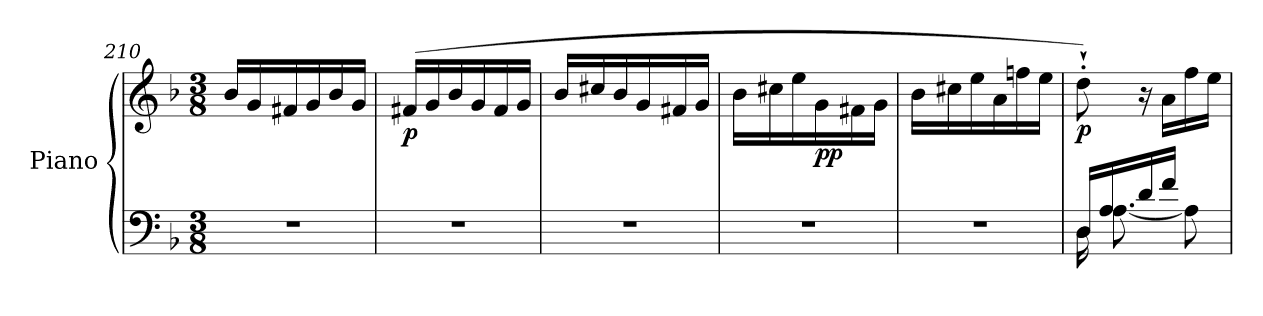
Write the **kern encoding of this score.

**kern	**kern	**dynam
*part1	*part1	*part1
*staff2	*staff1	*staff1/2
*I"Piano	*	*
*I'Pno	*	*
!!LO:LB:g=z
*clefF4	*clefG2	*
*k[b-]	*k[b-]	*
*M3/8	*M3/8	*
=210	=210	=210
4.r	16b-/LL	.
.	16g/	.
.	16f#X/	.
.	16g/	.
.	16b-/	.
.	16g/JJ	.
=211	=211	=211
!	!	!LO:DY:b
4.r	(>16f#X/LL	p
.	16g/	.
.	16b-/	.
.	16g/	.
.	16f#/	.
.	16g/JJ	.
=212	=212	=212
!	!	!LO:DY:b
4.r	16b-/LL	other-dynamics
.	16cc#X/	.
.	16b-/	.
.	16g/	.
.	16f#X/	.
.	16g/JJ	.
=213	=213	=213
4.r	16b-\LL	.
.	16cc#X\	.
.	16ee\	.
!	!	!LO:DY:b
.	16g\	pp
.	16f#X\	.
.	16g\JJ	.
=214	=214	=214
4.r	16b-\LL	.
.	16cc#X\	.
.	16ee\	.
.	16a\	.
.	16ffn\	.
.	16ee\JJ	.
=215	=215	=215
*^	*	*
!	!	!	!LO:DY:b
16D/LL	16D\	8dd'`\)	p
16A/	[8.A\	.	.
16d/	.	16r	.
16f/JJ	.	16a\LL	.
8ryy	8A\]	16ff\	.
.	.	16ee\JJ	.
*v	*v	*	*
=	=	=
*-	*-	*-
